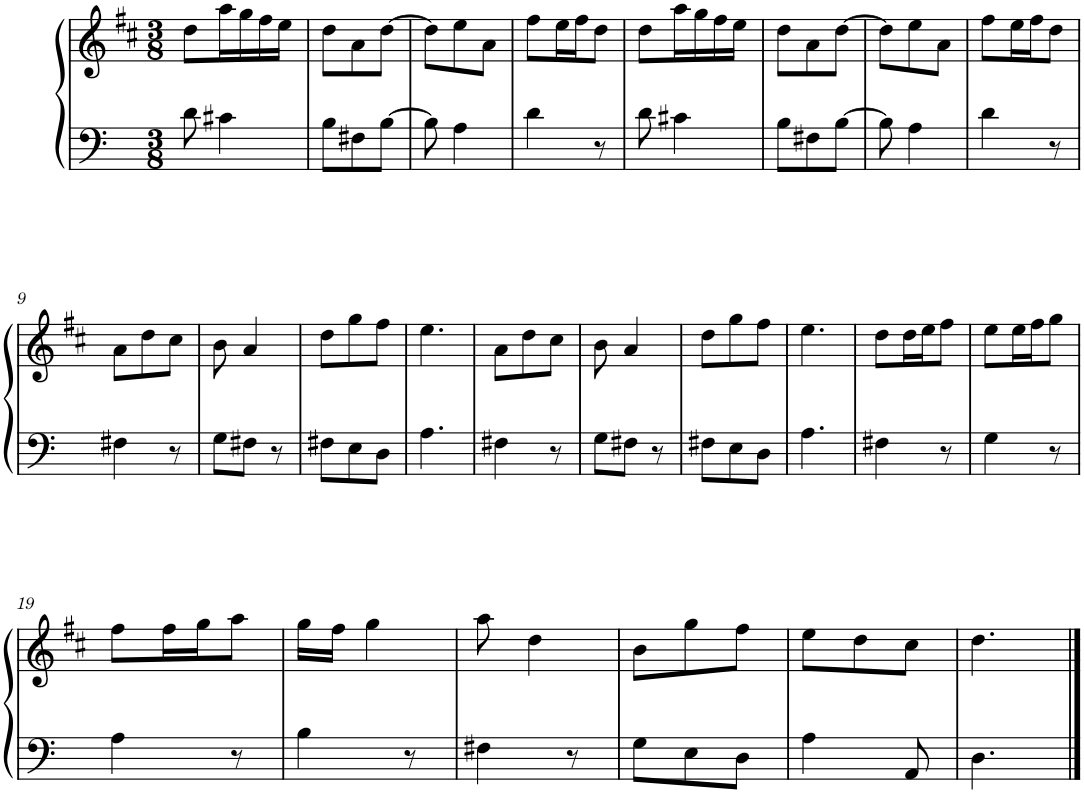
**kern	**kern
*part1	*part1
*staff2	*staff1
*I"Piano, Piano	*
*I'Pno.	*
*clefF4	*clefG2
*	*k[f#c#]
*M3/8	*M3/8
=1	=1
8d\	8dd\L
4c#X\	16aa\L
.	16gg\
.	16ff#\
.	16ee\JJ
=2	=2
8B\L	8dd\L
8F#X\	8a\
[8B\J	[8dd\J
=3	=3
8B\]	8dd\L]
4A\	8ee\
.	8a\J
=4	=4
4d\	8ff#\L
.	16ee\L
.	16ff#\J
8r	8dd\J
=5	=5
8d\	8dd\L
4c#X\	16aa\L
.	16gg\
.	16ff#\
.	16ee\JJ
=6	=6
8B\L	8dd\L
8F#X\	8a\
[8B\J	[8dd\J
=7	=7
8B\]	8dd\L]
4A\	8ee\
.	8a\J
=8	=8
4d\	8ff#\L
.	16ee\L
.	16ff#\J
8r	8dd\J
!!LO:LB:g=z
=9	=9
4F#X\	8a\L
.	8dd\
8r	8cc#\J
=10	=10
8G\L	8b\
8F#X\J	4a/
8r	.
=11	=11
8F#X\L	8dd\L
8E\	8gg\
8D\J	8ff#\J
=12	=12
4.A\	4.ee\
=13	=13
4F#X\	8a\L
.	8dd\
8r	8cc#\J
=14	=14
8G\L	8b\
8F#X\J	4a/
8r	.
=15	=15
8F#X\L	8dd\L
8E\	8gg\
8D\J	8ff#\J
=16	=16
4.A\	4.ee\
=17	=17
4F#X\	8dd\L
.	16dd\L
.	16ee\J
8r	8ff#\J
=18	=18
4G\	8ee\L
.	16ee\L
.	16ff#\J
8r	8gg\J
!!LO:LB:g=z
=19	=19
4A\	8ff#\L
.	16ff#\L
.	16gg\J
8r	8aa\J
=20	=20
4B\	16gg\LL
.	16ff#\JJ
.	4gg\
8r	.
=21	=21
4F#X\	8aa\
.	4dd\
8r	.
=22	=22
8G\L	8b\L
8E\	8gg\
8D\J	8ff#\J
=23	=23
4A\	8ee\L
.	8dd\
8AA/	8cc#\J
=24	=24
4.D\	4.dd\
==	==
*-	*-
